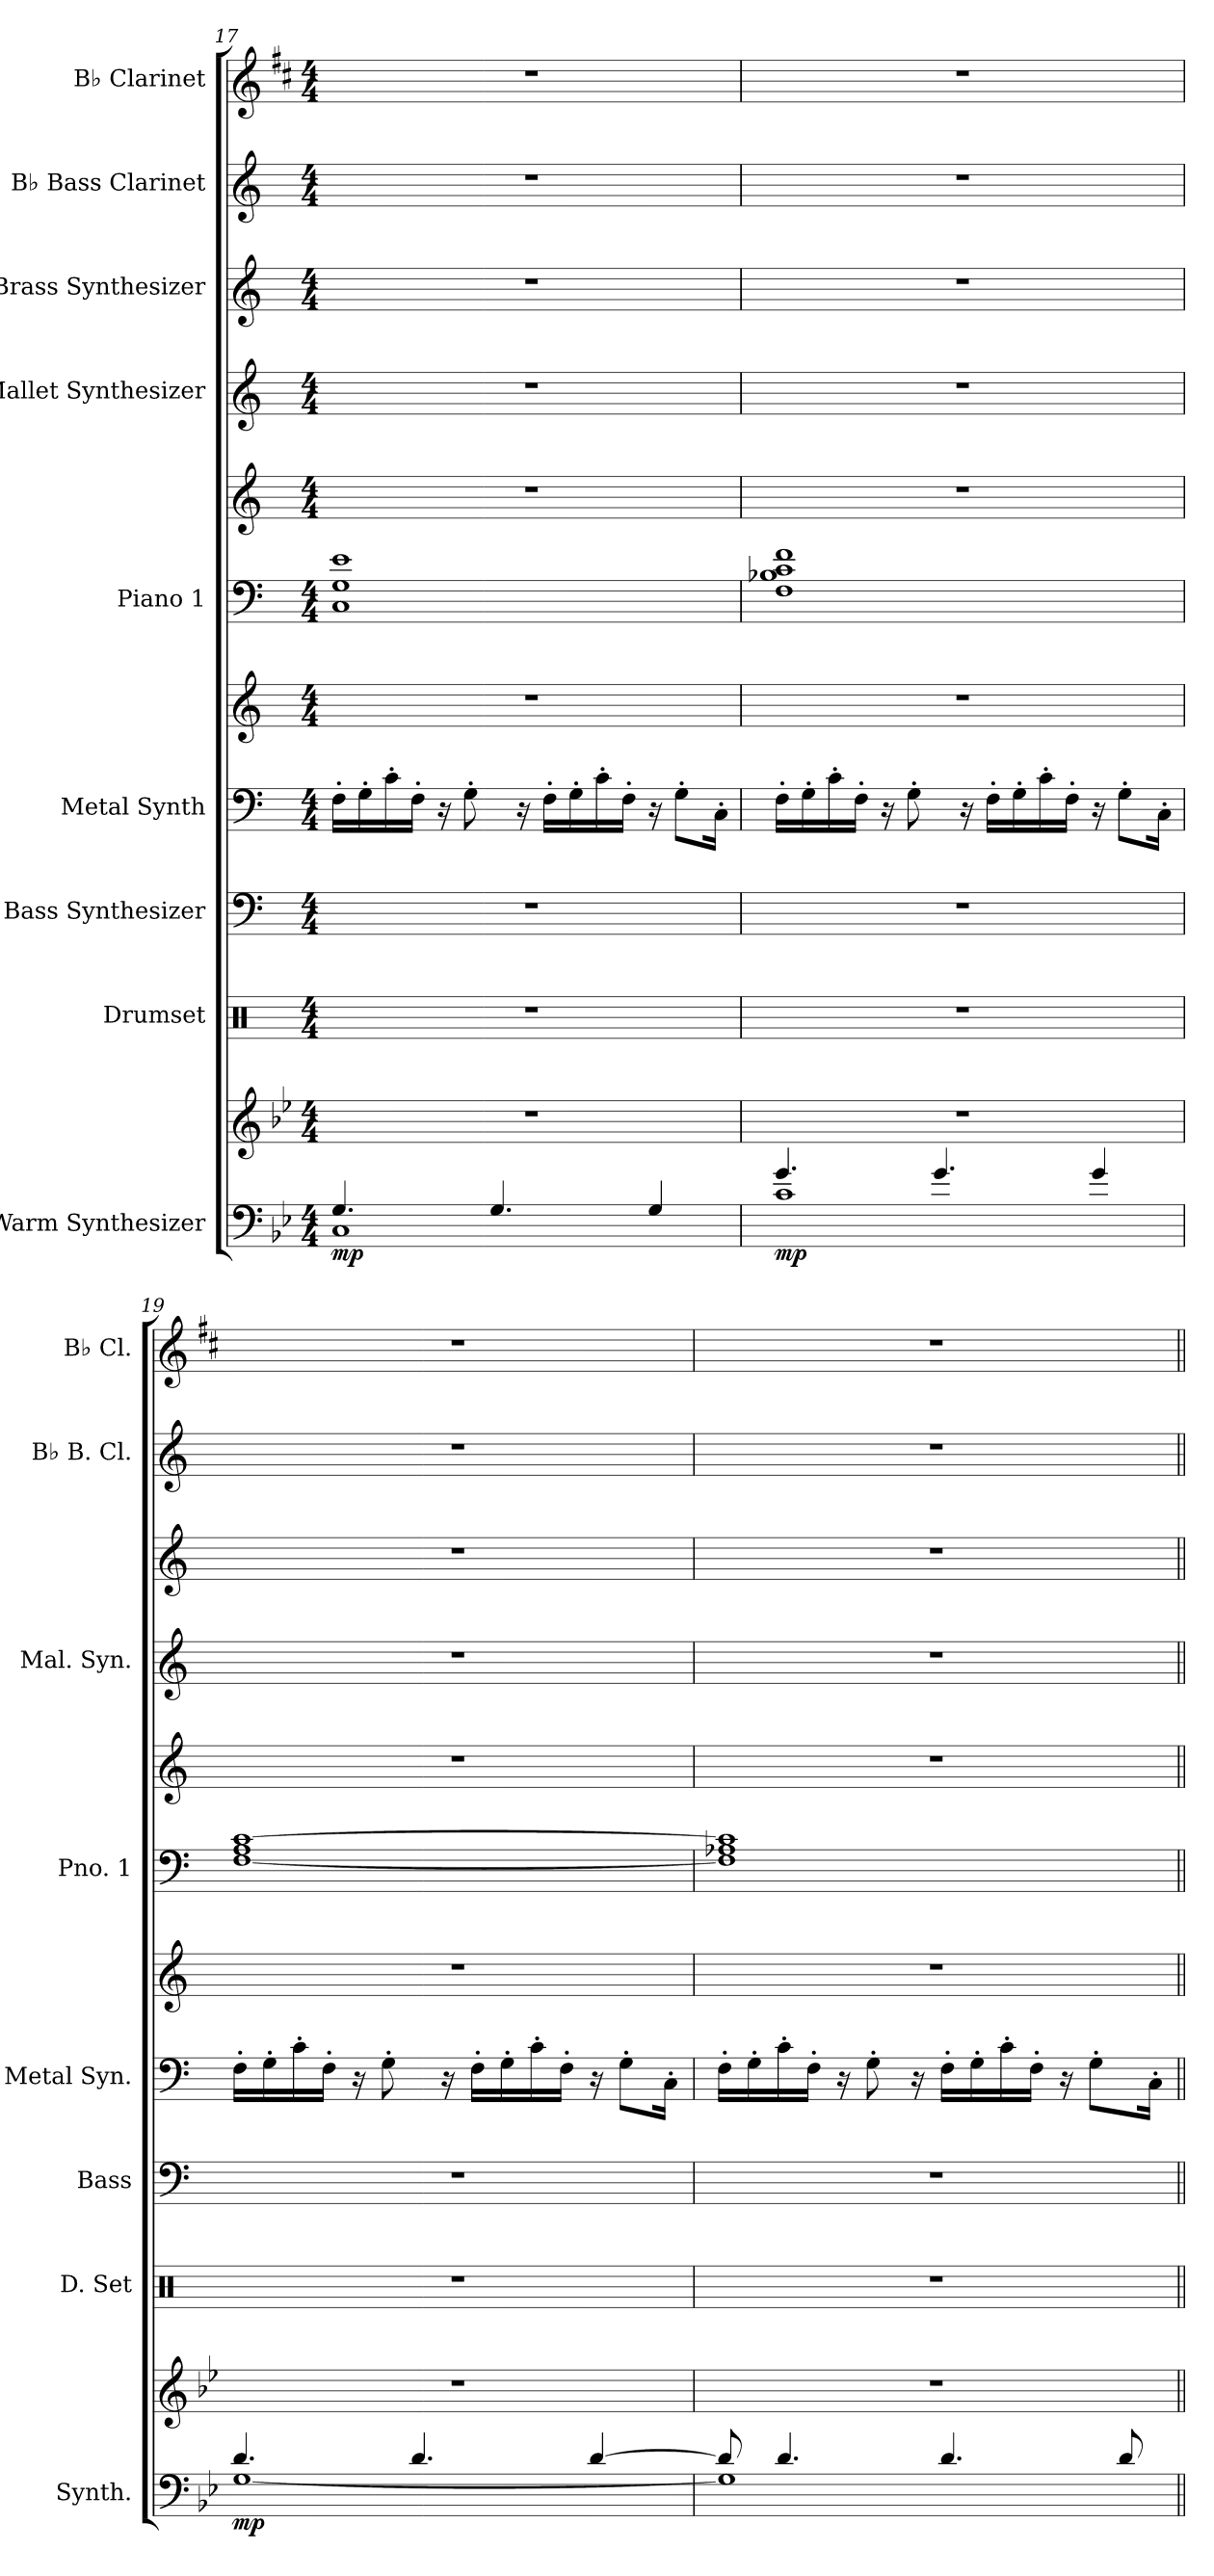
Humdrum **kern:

**kern	**kern	**dynam	**kern	**kern	**kern	**kern	**kern	**kern	**kern	**kern	**kern	**kern
*part9	*part9	*part9	*part8	*part7	*part6	*part6	*part5	*part5	*part4	*part3	*part2	*part1
*staff12	*staff11	*staff11/12	*staff10	*staff9	*staff8	*staff7	*staff6	*staff5	*staff4	*staff3	*staff2	*staff1
*I"Warm Synthesizer	*	*	*I"Drumset	*I"Bass Synthesizer	*I"Metal Synth	*	*I"Piano 1	*	*I"Mallet Synthesizer	*I"Brass Synthesizer	*I"B♭ Bass Clarinet	*I"B♭ Clarinet
*I'Synth.	*	*	*I'D. Set	*I'Bass	*I'Metal Syn.	*	*I'Pno. 1	*	*I'Mal. Syn.	*	*I'B♭ B. Cl.	*I'B♭ Cl.
*clefF4	*clefG2	*	*clefX	*clefF4	*clefF4	*clefG2	*clefF4	*clefG2	*clefG2	*clefG2	*clefG2	*clefG2
*	*	*	*	*	*	*	*	*	*	*	*ITrd8c14	*ITrd1c2
*k[b-e-]	*k[b-e-]	*	*k[]	*k[]	*k[]	*k[]	*k[]	*k[]	*k[]	*k[]	*k[]	*k[]
*M4/4	*M4/4	*	*M4/4	*M4/4	*M4/4	*M4/4	*M4/4	*M4/4	*M4/4	*M4/4	*M4/4	*M4/4
=17	=17	=17	=17	=17	=17	=17	=17	=17	=17	=17	=17	=17
*^	*	*	*	*	*	*	*	*	*	*	*	*
!	!	!	!LO:DY:b=2	!	!	!	!	!	!	!	!	!	!
4.G/	1C	1r	mp	1r	1r	16F'\LL	1r	1C 1G 1e	1r	1r	1r	1r	1r
.	.	.	.	.	.	16G'\	.	.	.	.	.	.	.
.	.	.	.	.	.	16c'\	.	.	.	.	.	.	.
.	.	.	.	.	.	16F'\JJ	.	.	.	.	.	.	.
.	.	.	.	.	.	16r	.	.	.	.	.	.	.
.	.	.	.	.	.	8G'\	.	.	.	.	.	.	.
4.G/	.	.	.	.	.	.	.	.	.	.	.	.	.
.	.	.	.	.	.	16r	.	.	.	.	.	.	.
.	.	.	.	.	.	16F'\LL	.	.	.	.	.	.	.
.	.	.	.	.	.	16G'\	.	.	.	.	.	.	.
.	.	.	.	.	.	16c'\	.	.	.	.	.	.	.
.	.	.	.	.	.	16F'\JJ	.	.	.	.	.	.	.
4G/	.	.	.	.	.	16r	.	.	.	.	.	.	.
.	.	.	.	.	.	8G'\L	.	.	.	.	.	.	.
.	.	.	.	.	.	16C'\Jk	.	.	.	.	.	.	.
=18	=18	=18	=18	=18	=18	=18	=18	=18	=18	=18	=18	=18	=18
!	!	!	!LO:DY:b=2	!	!	!	!	!	!	!	!	!	!
4.g/	1c	1r	mp	1r	1r	16F'\LL	1r	1F 1B-X 1c 1f	1r	1r	1r	1r	1r
.	.	.	.	.	.	16G'\	.	.	.	.	.	.	.
.	.	.	.	.	.	16c'\	.	.	.	.	.	.	.
.	.	.	.	.	.	16F'\JJ	.	.	.	.	.	.	.
.	.	.	.	.	.	16r	.	.	.	.	.	.	.
.	.	.	.	.	.	8G'\	.	.	.	.	.	.	.
4.g/	.	.	.	.	.	.	.	.	.	.	.	.	.
.	.	.	.	.	.	16r	.	.	.	.	.	.	.
.	.	.	.	.	.	16F'\LL	.	.	.	.	.	.	.
.	.	.	.	.	.	16G'\	.	.	.	.	.	.	.
.	.	.	.	.	.	16c'\	.	.	.	.	.	.	.
.	.	.	.	.	.	16F'\JJ	.	.	.	.	.	.	.
4g/	.	.	.	.	.	16r	.	.	.	.	.	.	.
.	.	.	.	.	.	8G'\L	.	.	.	.	.	.	.
.	.	.	.	.	.	16C'\Jk	.	.	.	.	.	.	.
=19	=19	=19	=19	=19	=19	=19	=19	=19	=19	=19	=19	=19	=19
!	!	!	!LO:DY:b=2	!	!	!	!	!	!	!	!	!	!
4.d/	[1G	1r	mp	1r	1r	16F'\LL	1r	[<1F 1A [1c	1r	1r	1r	1r	1r
.	.	.	.	.	.	16G'\	.	.	.	.	.	.	.
.	.	.	.	.	.	16c'\	.	.	.	.	.	.	.
.	.	.	.	.	.	16F'\JJ	.	.	.	.	.	.	.
.	.	.	.	.	.	16r	.	.	.	.	.	.	.
.	.	.	.	.	.	8G'\	.	.	.	.	.	.	.
4.d/	.	.	.	.	.	.	.	.	.	.	.	.	.
.	.	.	.	.	.	16r	.	.	.	.	.	.	.
.	.	.	.	.	.	16F'\LL	.	.	.	.	.	.	.
.	.	.	.	.	.	16G'\	.	.	.	.	.	.	.
.	.	.	.	.	.	16c'\	.	.	.	.	.	.	.
.	.	.	.	.	.	16F'\JJ	.	.	.	.	.	.	.
[4d/	.	.	.	.	.	16r	.	.	.	.	.	.	.
.	.	.	.	.	.	8G'\L	.	.	.	.	.	.	.
.	.	.	.	.	.	16C'\Jk	.	.	.	.	.	.	.
=20	=20	=20	=20	=20	=20	=20	=20	=20	=20	=20	=20	=20	=20
8d/]	1G]	1r	.	1r	1r	16F'\LL	1r	1F] 1A-X 1c]	1r	1r	1r	1r	1r
.	.	.	.	.	.	16G'\	.	.	.	.	.	.	.
4.d/	.	.	.	.	.	16c'\	.	.	.	.	.	.	.
.	.	.	.	.	.	16F'\JJ	.	.	.	.	.	.	.
.	.	.	.	.	.	16r	.	.	.	.	.	.	.
.	.	.	.	.	.	8G'\	.	.	.	.	.	.	.
.	.	.	.	.	.	16r	.	.	.	.	.	.	.
4.d/	.	.	.	.	.	16F'\LL	.	.	.	.	.	.	.
.	.	.	.	.	.	16G'\	.	.	.	.	.	.	.
.	.	.	.	.	.	16c'\	.	.	.	.	.	.	.
.	.	.	.	.	.	16F'\JJ	.	.	.	.	.	.	.
.	.	.	.	.	.	16r	.	.	.	.	.	.	.
.	.	.	.	.	.	8G'\L	.	.	.	.	.	.	.
8d/	.	.	.	.	.	.	.	.	.	.	.	.	.
.	.	.	.	.	.	16C'\Jk	.	.	.	.	.	.	.
*v	*v	*	*	*	*	*	*	*	*	*	*	*	*
=||	=||	=||	=||	=||	=||	=||	=||	=||	=||	=||	=||	=||
*-	*-	*-	*-	*-	*-	*-	*-	*-	*-	*-	*-	*-
